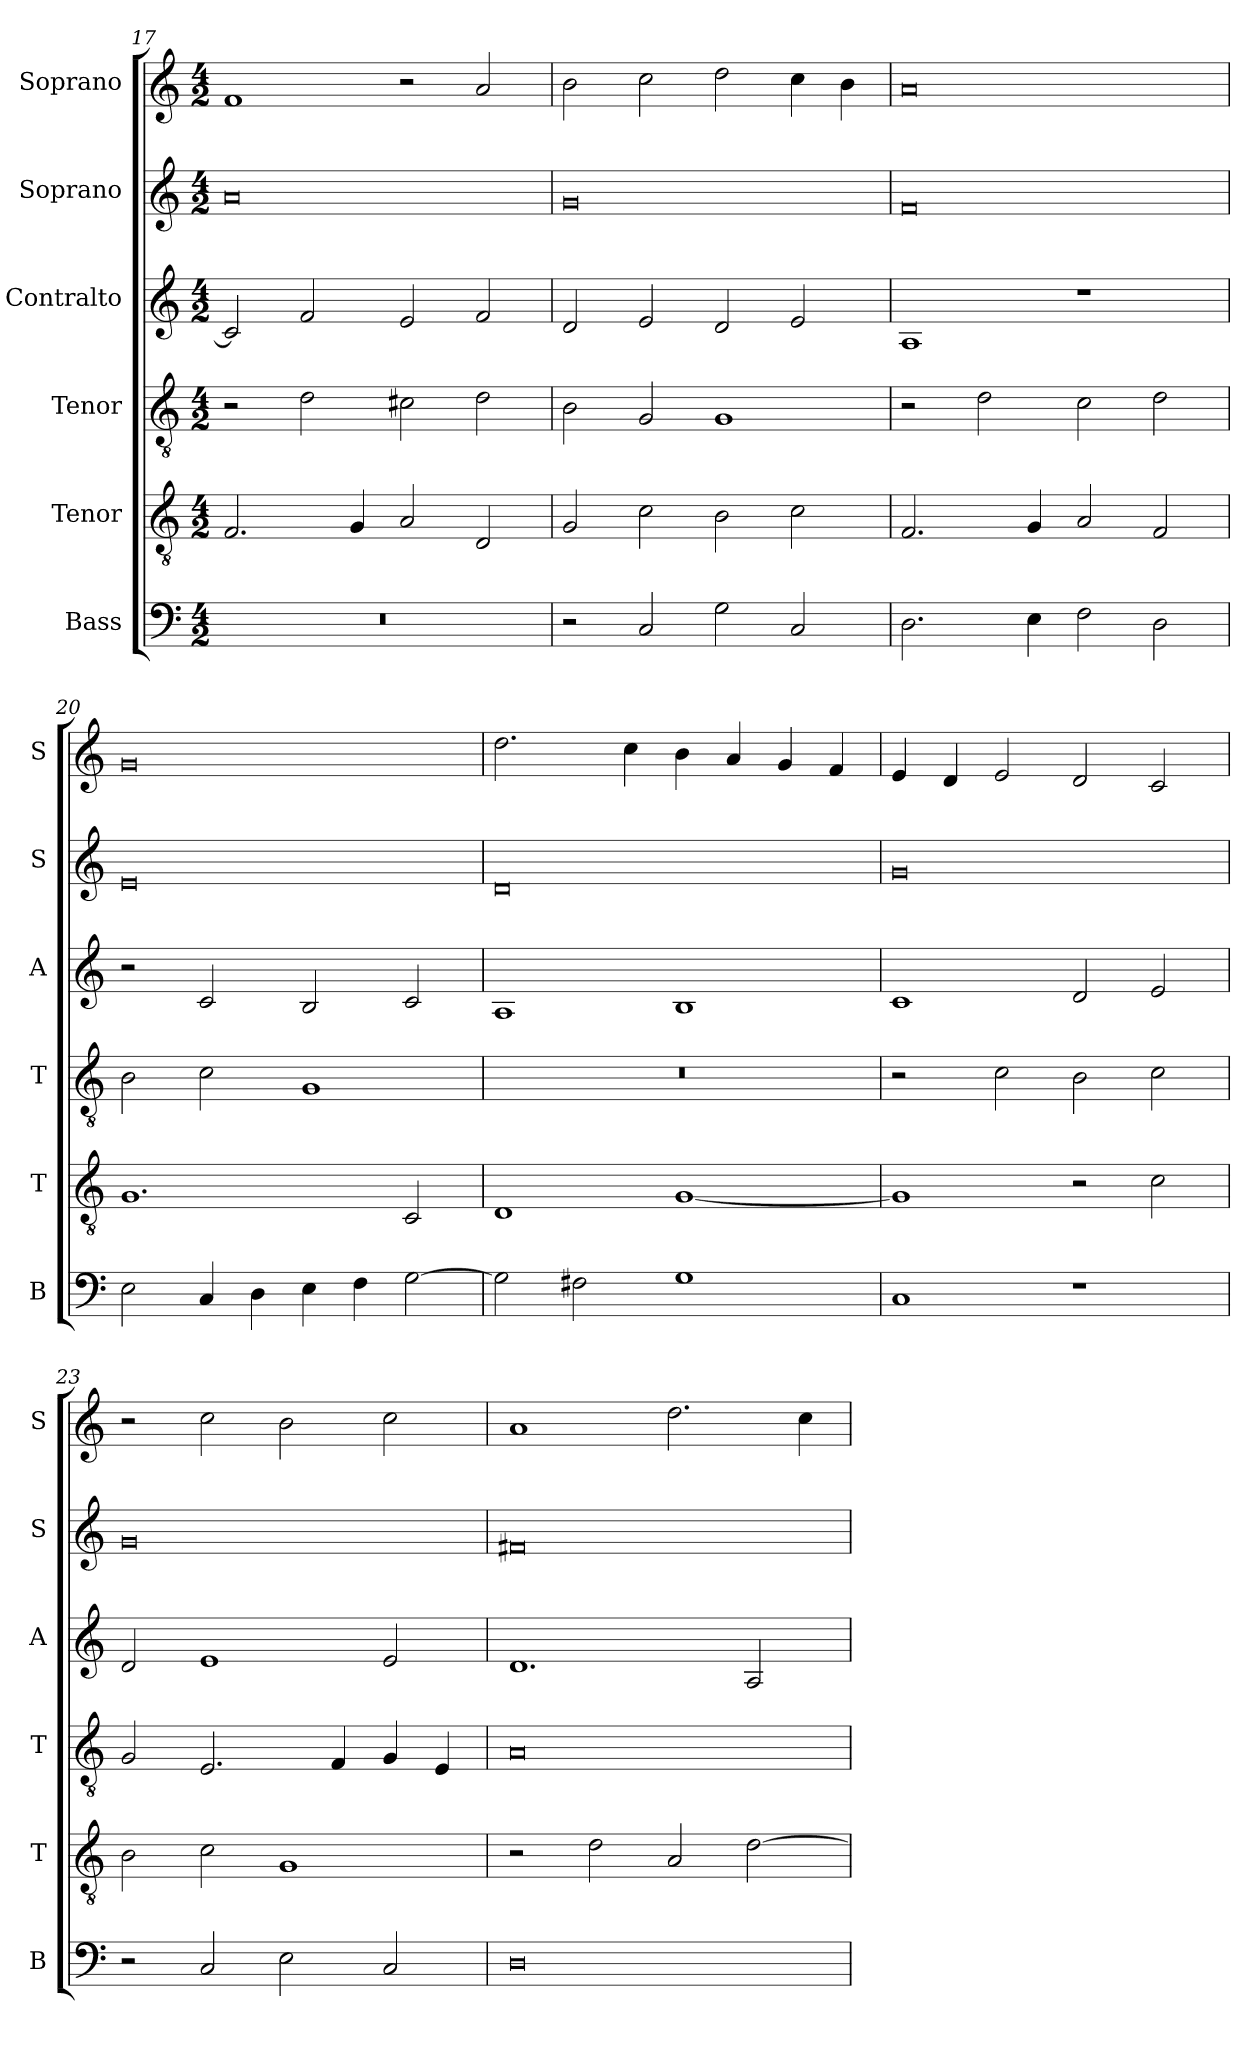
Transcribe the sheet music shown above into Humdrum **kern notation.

**kern	**kern	**kern	**kern	**kern	**kern
*part6	*part5	*part4	*part3	*part2	*part1
*staff6	*staff5	*staff4	*staff3	*staff2	*staff1
*I"Bass	*I"Tenor	*I"Tenor	*I"Contralto	*I"Soprano	*I"Soprano
*I'B	*I'T	*I'T	*I'A	*I'S	*I'S
*clefF4	*clefGv2	*clefGv2	*clefG2	*clefG2	*clefG2
*k[]	*k[]	*k[]	*k[]	*k[]	*k[]
*G:mix	*G:mix	*G:mix	*G:mix	*G:mix	*G:mix
*M4/2	*M4/2	*M4/2	*M4/2	*M4/2	*M4/2
=17	=17	=17	=17	=17	=17
0r	2.F	2r	2c]	0a	1f
.	.	2d	2f	.	.
.	4G	.	.	.	.
.	2A	2c#X	2e	.	2r
.	2D	2d	2f	.	2a
=18	=18	=18	=18	=18	=18
2r	2G	2B	2d	0g	2b
2C	2c	2G	2e	.	2cc
2G	2B	1G	2d	.	2dd
2C	2c	.	2e	.	4cc
.	.	.	.	.	4b
=19	=19	=19	=19	=19	=19
2.D	2.F	2r	1A	0f	0a
.	.	2d	.	.	.
4E	4G	.	.	.	.
2F	2A	2c	1r	.	.
2D	2F	2d	.	.	.
=20	=20	=20	=20	=20	=20
2E	1.G	2B	2r	0e	0g
4C	.	2c	2c	.	.
4D	.	.	.	.	.
4E	.	1G	2B	.	.
4F	.	.	.	.	.
[2G	2C	.	2c	.	.
=21	=21	=21	=21	=21	=21
2G]	1D	0r	1A	0d	2.dd
2F#X	.	.	.	.	.
.	.	.	.	.	4cc
1G	[1G	.	1B	.	4b
.	.	.	.	.	4a
.	.	.	.	.	4g
.	.	.	.	.	4f
=22	=22	=22	=22	=22	=22
1C	1G]	2r	1c	0g	4e
.	.	.	.	.	4d
.	.	2c	.	.	2e
1r	2r	2B	2d	.	2d
.	2c	2c	2e	.	2c
=23	=23	=23	=23	=23	=23
2r	2B	2G	2d	0g	2r
2C	2c	2.E	1e	.	2cc
2E	1G	.	.	.	2b
.	.	4F	.	.	.
2C	.	4G	2e	.	2cc
.	.	4E	.	.	.
=24	=24	=24	=24	=24	=24
0D	2r	0A	1.d	0f#X	1a
.	2d	.	.	.	.
.	2A	.	.	.	2.dd
.	[2d	.	2A	.	.
.	.	.	.	.	4cc
=	=	=	=	=	=
*-	*-	*-	*-	*-	*-
